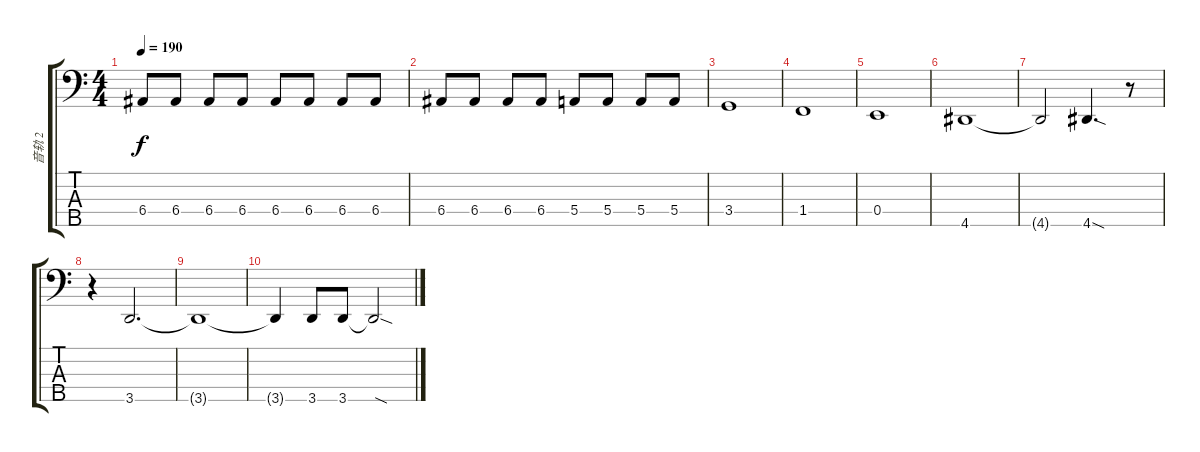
\track ("音轨 2" "音轨 2") {instrument electricbassfinger}
\staff {score tabs}
\tuning (G2 D2 A1 E1 B0) {hide}
\ts (4 4)
\tempo 190
\clef f4
\ks c
6.4.8{dy f} 6.4.8 6.4.8 6.4.8 6.4.8 6.4.8 6.4.8 6.4.8 |
6.4.8 6.4.8 6.4.8 6.4.8 5.4.8 5.4.8 5.4.8 5.4.8 |
3.4.1 |
1.4.1 |
0.4.1 |
4.5.1 |
4.5{t}.2 4.5{sod}.4{d} r.8 |
r.4 3.5.2{d} |
3.5{t}.1 |
3.5{t}.4 3.5.8 3.5.8 3.5{sod t}.2
